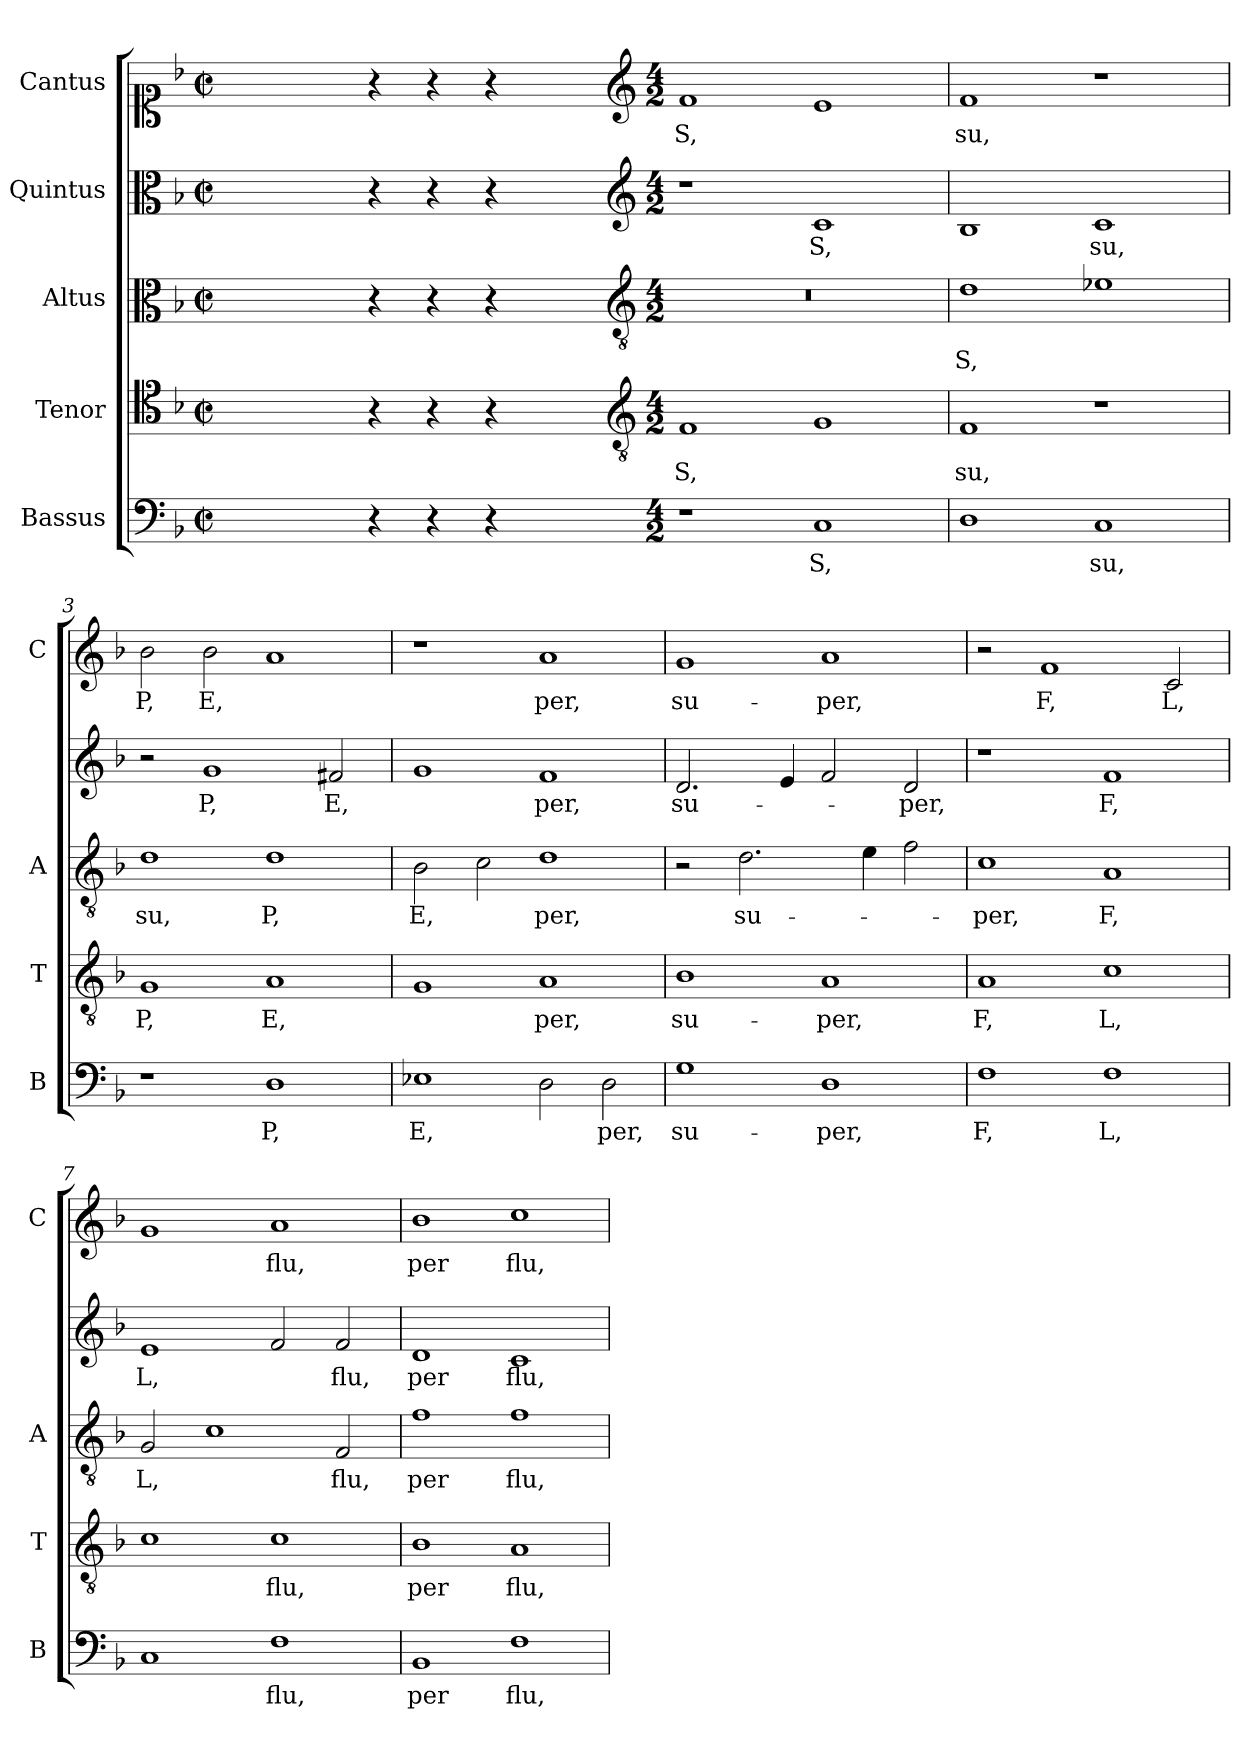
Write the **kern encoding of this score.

**kern	**text	**kern	**text	**kern	**text	**kern	**text	**kern	**text
*part5	*part5	*part4	*part4	*part3	*part3	*part2	*part2	*part1	*part1
*staff5	*staff5	*staff4	*staff4	*staff3	*staff3	*staff2	*staff2	*staff1	*staff1
*I"Bassus	*	*I"Tenor	*	*I"Altus	*	*I"Quintus	*	*I"Cantus	*
*I'B	*	*I'T	*	*I'A	*	*	*	*I'C	*
*clefF4	*	*clefC4	*	*clefC3	*	*clefC3	*	*clefC1	*
*k[b-]	*	*k[b-]	*	*k[b-]	*	*k[b-]	*	*k[b-]	*
*F:	*	*F:	*	*F:	*	*F:	*	*F:	*
*M2/2	*	*M2/2	*	*M2/2	*	*M2/2	*	*M2/2	*
*met(c|)	*	*met(c|)	*	*met(c|)	*	*met(c|)	*	*met(c|)	*
=	=	=	=	=	=	=	=	=	=
1ryy	.	1ryy	.	1ryy	.	1ryy	.	1ryy	.
=1X-	=1X-	=1X-	=1X-	=1X-	=1X-	=1X-	=1X-	=1X-	=1X-
4r	.	4r	.	4r	.	4r	.	4r	.
4r	.	4r	.	4r	.	4r	.	4r	.
4r	.	4r	.	4r	.	4r	.	4r	.
4ryy	.	4ryy	.	4ryy	.	4ryy	.	4ryy	.
=1-	=1-	=1-	=1-	=1-	=1-	=1-	=1-	=1-	=1-
*	*	*clefGv2	*	*clefGv2	*	*clefG2	*	*clefG2	*
*M4/2	*	*M4/2	*	*M4/2	*	*M4/2	*	*M4/2	*
!	!	!	!LO:LY:b	!	!	!	!	!	!LO:LY:b
1r	.	1F	S,	0r	.	1r	.	1f	S,
!	!LO:LY:b	!	!	!	!	!	!LO:LY:b	!	!
1C	S,	1G	.	.	.	1c	S,	1e	.
=2	=2	=2	=2	=2	=2	=2	=2	=2	=2
!	!	!	!LO:LY:b	!	!LO:LY:b	!	!	!	!LO:LY:b
1D	.	1F	su,	1d	S,	1B-	.	1f	su,
!	!LO:LY:b	!	!	!	!	!	!LO:LY:b	!	!
1C	su,	1r	.	1e-X	.	1c	su,	1r	.
=3!	=3!	=3!	=3!	=3!	=3!	=3!	=3!	=3!	=3!
!	!	!	!LO:LY:b	!	!LO:LY:b	!	!	!	!LO:LY:b
1r	.	1G	P,	1d	su,	2r	.	2b-\	P,
!	!	!	!	!	!	!	!LO:LY:b	!	!LO:LY:b
.	.	.	.	.	.	1g	P,	2b-\	E,
!	!LO:LY:b	!	!LO:LY:b	!	!LO:LY:b	!	!	!	!
1D	P,	1A	E,	1d	P,	.	.	1a	.
!	!	!	!	!	!	!	!LO:LY:b	!	!
.	.	.	.	.	.	2f#X/	E,	.	.
=4	=4	=4	=4	=4	=4	=4	=4	=4	=4
!	!LO:LY:b	!	!	!	!LO:LY:b	!	!	!	!
1E-X	E,	1G	.	2B-\	E,	1g	.	1r	.
.	.	.	.	2c\	.	.	.	.	.
!	!	!	!LO:LY:b	!	!LO:LY:b	!	!LO:LY:b	!	!LO:LY:b
2D\	.	1A	per,	1d	per,	1f	per,	1a	per,
!	!LO:LY:b	!	!	!	!	!	!	!	!
2D\	per,	.	.	.	.	.	.	.	.
=5	=5	=5	=5	=5	=5	=5	=5	=5	=5
!	!LO:LY:b	!	!LO:LY:b	!	!	!	!LO:LY:b	!	!LO:LY:b
1G	su-	1B-	su-	2r	.	2.d/	su-	1g	su-
!	!	!	!	!	!LO:LY:b	!	!	!	!
.	.	.	.	2.d\	su-	.	.	.	.
.	.	.	.	.	.	4e/	.	.	.
!	!LO:LY:b	!	!LO:LY:b	!	!	!	!	!	!LO:LY:b
1D	-per,	1A	-per,	.	.	2f/	.	1a	-per,
.	.	.	.	4e\	.	.	.	.	.
!	!	!	!	!	!	!	!LO:LY:b	!	!
.	.	.	.	2f\	.	2d/	-per,	.	.
=6!	=6!	=6!	=6!	=6!	=6!	=6!	=6!	=6!	=6!
!	!LO:LY:b	!	!LO:LY:b	!	!LO:LY:b	!	!	!	!
1F	F,	1A	F,	1c	-per,	1r	.	2r	.
!	!	!	!	!	!	!	!	!	!LO:LY:b
.	.	.	.	.	.	.	.	1f	F,
!	!LO:LY:b	!	!LO:LY:b	!	!LO:LY:b	!	!LO:LY:b	!	!
1F	L,	1c	L,	1A	F,	1f	F,	.	.
!	!	!	!	!	!	!	!	!	!LO:LY:b
.	.	.	.	.	.	.	.	2c/	L,
!!LO:LB:g=z
=7	=7	=7	=7	=7	=7	=7	=7	=7	=7
!	!	!	!	!	!LO:LY:b	!	!LO:LY:b	!	!
1C	.	1c	.	2G/	L,	1e	L,	1g	.
.	.	.	.	1c	.	.	.	.	.
!	!LO:LY:b	!	!LO:LY:b	!	!	!	!	!	!LO:LY:b
1F	flu,	1c	flu,	.	.	2f/	.	1a	flu,
!	!	!	!	!	!LO:LY:b	!	!LO:LY:b	!	!
.	.	.	.	2F/	flu,	2f/	flu,	.	.
=8	=8	=8	=8	=8	=8	=8	=8	=8	=8
!	!LO:LY:b	!	!LO:LY:b	!	!LO:LY:b	!	!LO:LY:b	!	!LO:LY:b
1BB-	per	1B-	per	1f	per	1d	per	1b-	per
!	!LO:LY:b	!	!LO:LY:b	!	!LO:LY:b	!	!LO:LY:b	!	!LO:LY:b
1F	flu,	1A	flu,	1f	flu,	1c	flu,	1cc	flu,
=	=	=	=	=	=	=	=	=	=
*-	*-	*-	*-	*-	*-	*-	*-	*-	*-
